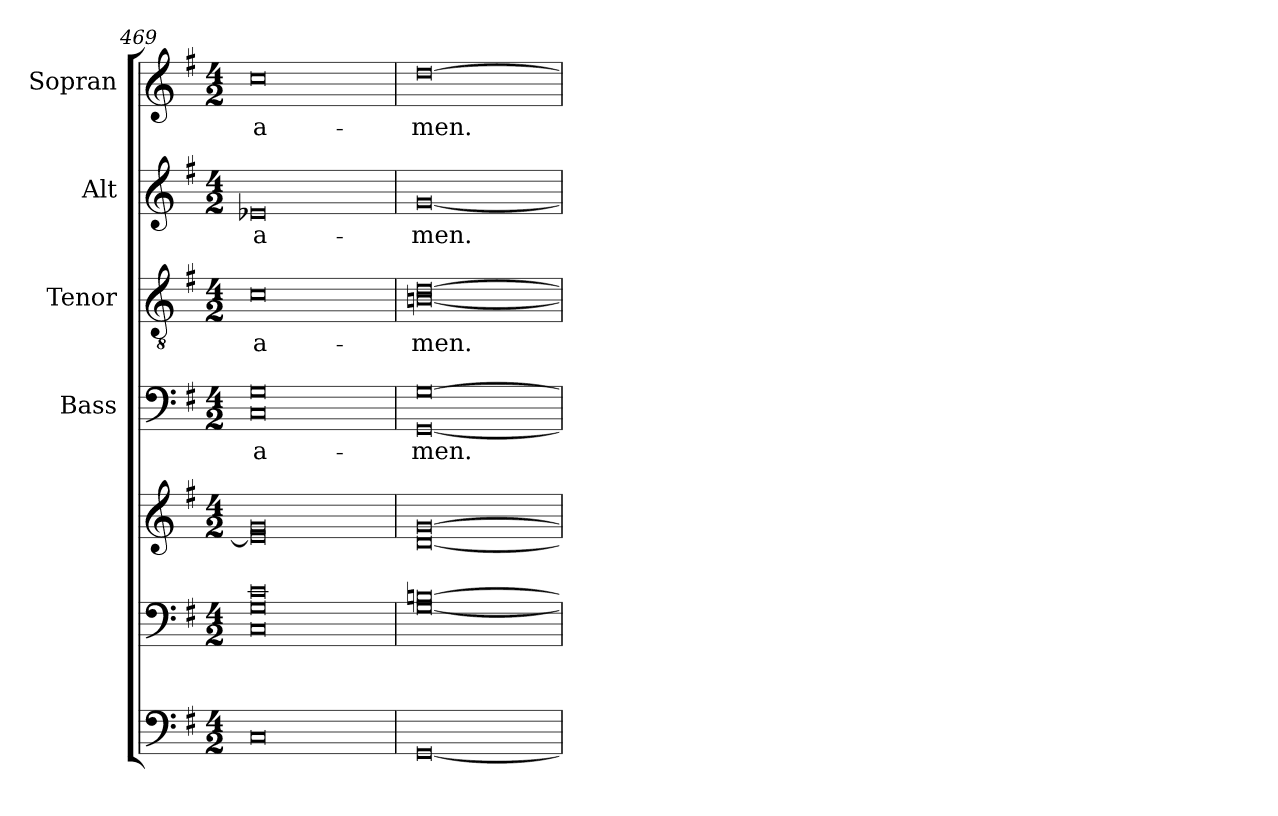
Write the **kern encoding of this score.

**kern	**kern	**kern	**kern	**text	**kern	**text	**kern	**text	**kern	**text
*part6	*part5	*part5	*part4	*part4	*part3	*part3	*part2	*part2	*part1	*part1
*staff7	*staff6	*staff5	*staff4	*staff4	*staff3	*staff3	*staff2	*staff2	*staff1	*staff1
*	*	*	*I"Bass	*	*I"Tenor	*	*I"Alt	*	*I"Sopran	*
*	*	*	*I'B.	*	*I'T.	*	*I'A.	*	*I'S.	*
*clefF4	*clefF4	*clefG2	*clefF4	*	*clefGv2	*	*clefG2	*	*clefG2	*
*k[f#]	*k[f#]	*k[f#]	*k[f#]	*	*k[f#]	*	*k[f#]	*	*k[f#]	*
*G:	*G:	*G:	*G:	*	*G:	*	*G:	*	*G:	*
*M4/2	*M4/2	*M4/2	*M4/2	*	*M4/2	*	*M4/2	*	*M4/2	*
=469	=469	=469	=469	=469	=469	=469	=469	=469	=469	=469
!	!	!	!	!LO:LY:b	!	!LO:LY:b	!	!LO:LY:b	!	!LO:LY:b
0C	0C 0G 0c	0e-] 0g	0C 0G	a-	0c	a-	0e-X	a-	0cc	a-
=470	=470	=470	=470	=470	=470	=470	=470	=470	=470	=470
!	!	!	!	!LO:LY:b	!	!LO:LY:b	!	!LO:LY:b	!	!LO:LY:b
[0GG	[0G [0Bn	[0d [0g	[0GG [0G	-men.	[0Bn [0d	-men.	[0g	-men.	[0dd	-men.
=	=	=	=	=	=	=	=	=	=	=
*-	*-	*-	*-	*-	*-	*-	*-	*-	*-	*-
